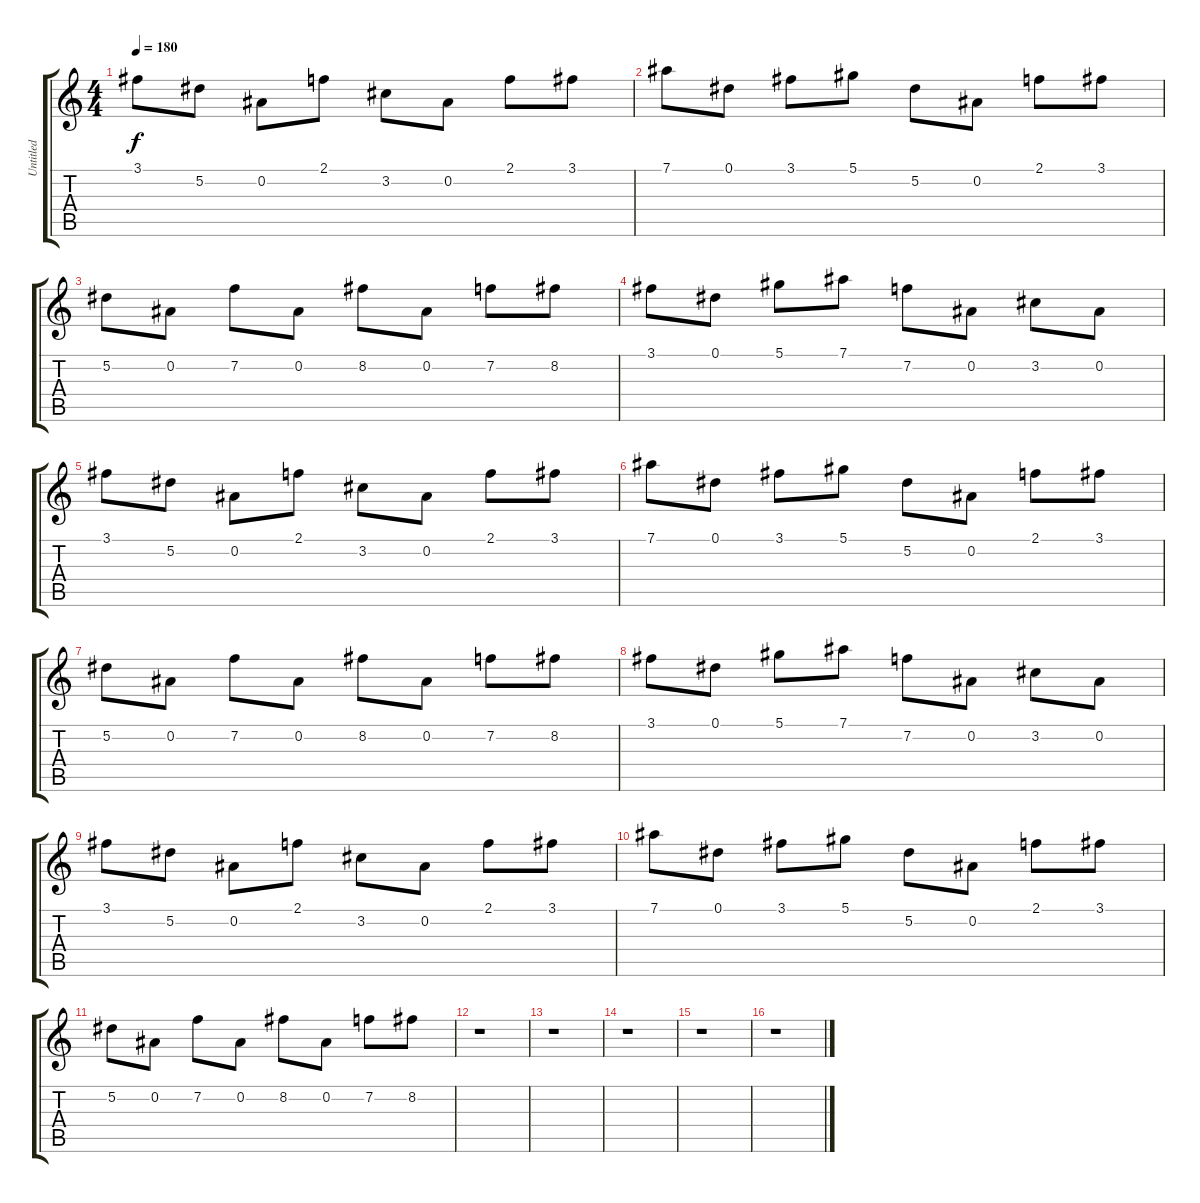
\track ("Untitled" "Untitled") {instrument distortionguitar}
\staff {score tabs}
\tuning (Eb4 Bb3 Gb3 Db3 Ab2 Eb2) {hide}
\ts (4 4)
\tempo 180
\clef g2
\ks c
3.1.8{dy f} 5.2.8 0.2.8 2.1.8 3.2.8 0.2.8 2.1.8 3.1.8 |
7.1.8 0.1.8 3.1.8 5.1.8 5.2.8 0.2.8 2.1.8 3.1.8 |
5.2.8 0.2.8 7.2.8 0.2.8 8.2.8 0.2.8 7.2.8 8.2.8 |
3.1.8 0.1.8 5.1.8 7.1.8 7.2.8 0.2.8 3.2.8 0.2.8 |
3.1.8 5.2.8 0.2.8 2.1.8 3.2.8 0.2.8 2.1.8 3.1.8 |
7.1.8 0.1.8 3.1.8 5.1.8 5.2.8 0.2.8 2.1.8 3.1.8 |
5.2.8 0.2.8 7.2.8 0.2.8 8.2.8 0.2.8 7.2.8 8.2.8 |
3.1.8 0.1.8 5.1.8 7.1.8 7.2.8 0.2.8 3.2.8 0.2.8 |
3.1.8 5.2.8 0.2.8 2.1.8 3.2.8 0.2.8 2.1.8 3.1.8 |
7.1.8 0.1.8 3.1.8 5.1.8 5.2.8 0.2.8 2.1.8 3.1.8 |
5.2.8 0.2.8 7.2.8 0.2.8 8.2.8 0.2.8 7.2.8 8.2.8 |
r.1 |
r.1 |
r.1 |
r.1 |
r.1
